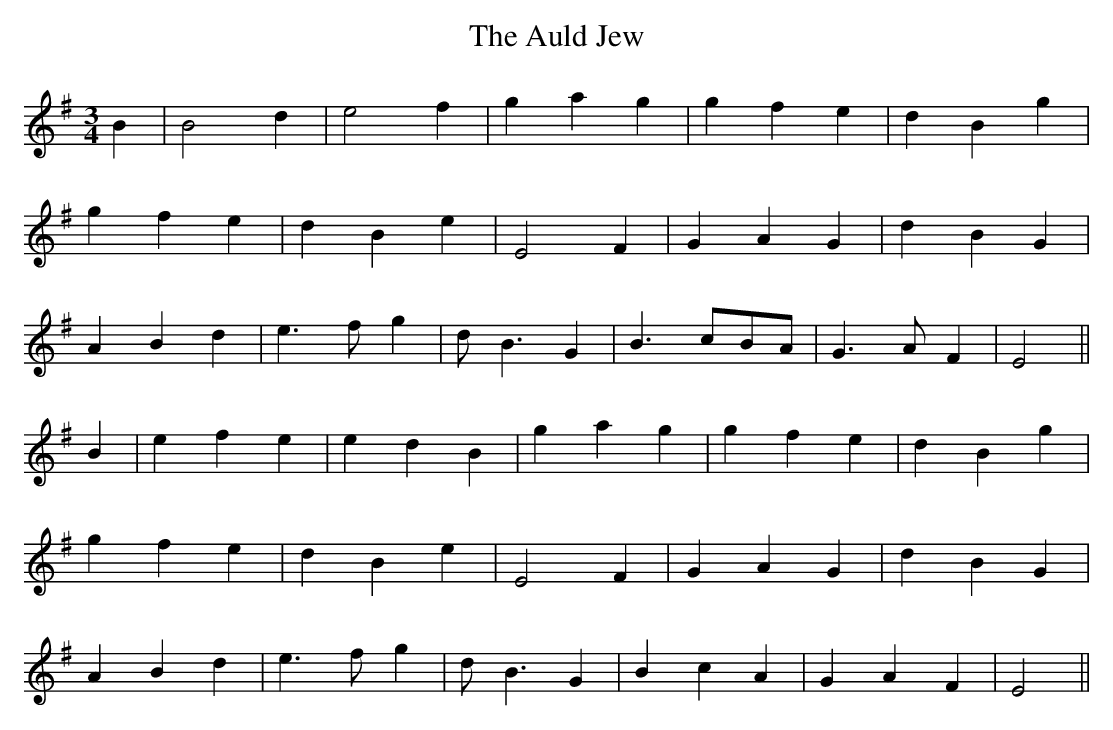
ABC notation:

X:1
T:Auld Jew, The
M:3/4
L:1/8
K:G
B2|B4d2|e4f2|g2a2g2|g2f2e2|d2B2g2|
g2f2e2|d2B2e2|E4F2|G2A2G2|d2B2G2|
A2B2d2|e3f g2|d B3G2|B3 cBA|G3A F2|E4||
B2|e2f2e2|e2d2B2|g2a2g2|g2f2e2|d2B2g2|
g2f2e2|d2B2e2|E4F2|G2A2G2|d2B2G2|
A2B2d2|e3f g2|d B3G2|B2c2A2|G2A2F2|E4||
